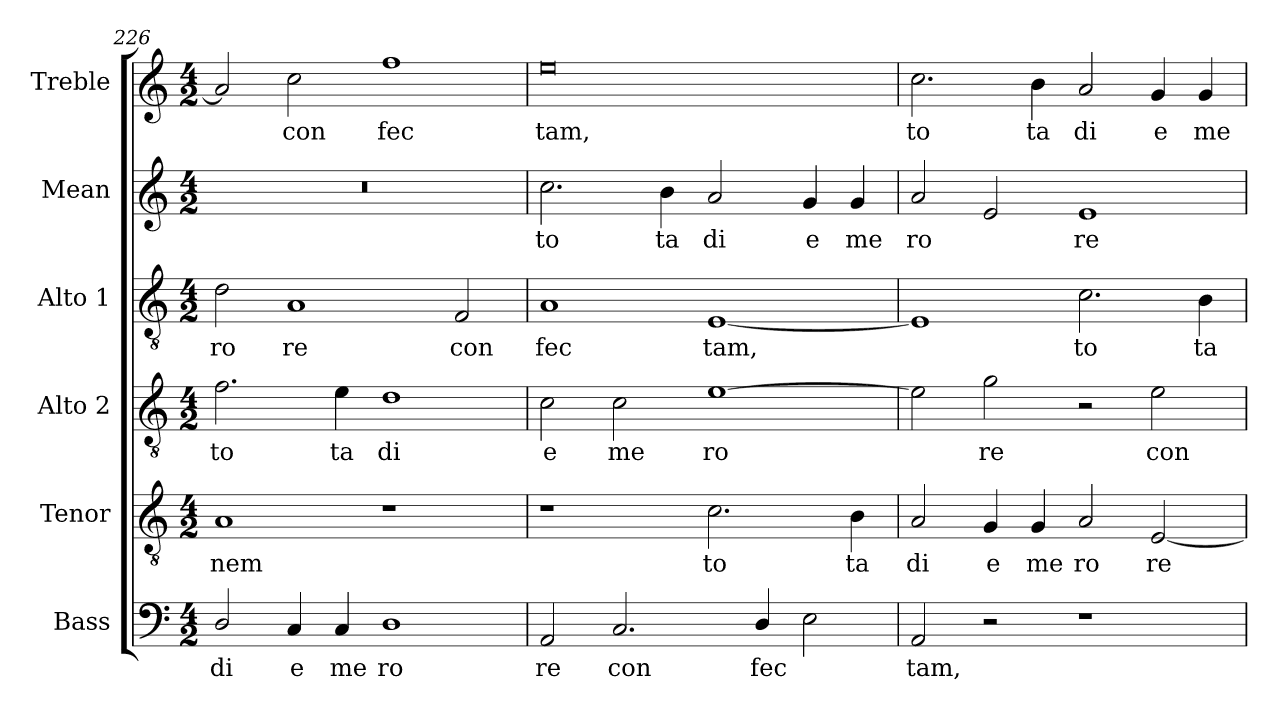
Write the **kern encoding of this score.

**kern	**text	**kern	**text	**kern	**text	**kern	**text	**kern	**text	**kern	**text
*part6	*part6	*part5	*part5	*part4	*part4	*part3	*part3	*part2	*part2	*part1	*part1
*staff6	*staff6	*staff5	*staff5	*staff4	*staff4	*staff3	*staff3	*staff2	*staff2	*staff1	*staff1
*I"Bass	*	*I"Tenor	*	*I"Alto 2	*	*I"Alto 1	*	*I"Mean	*	*I"Treble	*
*I'B.	*	*I'T.	*	*I'A2.	*	*I'A1	*	*I'M.	*	*I'Tr.	*
*clefF4	*	*clefGv2	*	*clefGv2	*	*clefGv2	*	*clefG2	*	*clefG2	*
*	*	*ITrd7c12	*	*ITrd7c12	*	*ITrd7c12	*	*	*	*	*
*k[]	*	*k[]	*	*k[]	*	*k[]	*	*k[]	*	*k[]	*
*C:	*	*C:	*	*C:	*	*C:	*	*C:	*	*C:	*
*M4/2	*	*M4/2	*	*M4/2	*	*M4/2	*	*M4/2	*	*M4/2	*
=226	=226	=226	=226	=226	=226	=226	=226	=226	=226	=226	=226
!	!LO:LY:b:color=#000000	!	!	!	!	!	!	!	!	!	!
!	!	!	!LO:LY:b:color=#000000	!	!	!	!	!	!	!	!
!	!	!	!	!	!LO:LY:b:color=#000000	!	!	!	!	!	!
!	!	!	!	!	!	!	!LO:LY:b:color=#000000	!LO:N:vis=1	!	!	!
2Di/	di	1AAi	nem	2.Fi\	to	2Di\	ro	0r	.	2ai/]	.
!	!LO:LY:b:color=#000000	!	!	!	!	!	!	!	!	!	!
!	!	!	!	!	!	!	!LO:LY:b:color=#000000	!	!	!	!
!	!	!	!	!	!	!	!	!	!	!	!LO:LY:b:color=#000000
4Ci/	e	.	.	.	.	1AAi	re	.	.	2cci\	con
!	!LO:LY:b:color=#000000	!	!	!	!	!	!	!	!	!	!
!	!	!	!	!	!LO:LY:b:color=#000000	!	!	!	!	!	!
4Ci/	me	.	.	4Ei\	ta	.	.	.	.	.	.
!	!LO:LY:b:color=#000000	!	!	!	!	!	!	!	!	!	!
!	!	!	!	!	!LO:LY:b:color=#000000	!	!	!	!	!	!
!	!	!	!	!	!	!	!	!	!	!	!LO:LY:b:color=#000000
1Di	ro	1r	.	1Di	di	.	.	.	.	1ffi	fec
!	!	!	!	!	!	!	!LO:LY:b:color=#000000	!	!	!	!
.	.	.	.	.	.	2FFi/	con	.	.	.	.
!!LO:LB:g=z
=227	=227	=227	=227	=227	=227	=227	=227	=227	=227	=227	=227
!	!LO:LY:b:color=#000000	!	!	!	!	!	!	!	!	!	!
!	!	!	!	!	!LO:LY:b:color=#000000	!	!	!	!	!	!
!	!	!	!	!	!	!	!LO:LY:b:color=#000000	!	!	!	!
!	!	!	!	!	!	!	!	!	!LO:LY:b:color=#000000	!	!
!	!	!	!	!	!	!	!	!	!	!	!LO:LY:b:color=#000000
2AAi/	re	1r	.	2Ci\	e	1AAi	fec	2.cci\	to	0eei	tam,
!	!LO:LY:b:color=#000000	!	!	!	!	!	!	!	!	!	!
!	!	!	!	!	!LO:LY:b:color=#000000	!	!	!	!	!	!
2.Ci/	con	.	.	2Ci\	me	.	.	.	.	.	.
!	!	!	!	!	!	!	!	!	!LO:LY:b:color=#000000	!	!
.	.	.	.	.	.	.	.	4bi\	ta	.	.
!	!	!	!LO:LY:b:color=#000000	!	!	!	!	!	!	!	!
!	!	!	!	!	!LO:LY:b:color=#000000	!	!	!	!	!	!
!	!	!	!	!	!	!	!LO:LY:b:color=#000000	!	!	!	!
!	!	!	!	!	!	!	!	!	!LO:LY:b:color=#000000	!	!
.	.	2.Ci\	to	[>1Ei	ro	[<1EEi	tam,	2ai/	di	.	.
!	!LO:LY:b:color=#000000	!	!	!	!	!	!	!	!	!	!
4Di/	fec	.	.	.	.	.	.	.	.	.	.
!	!	!	!	!	!	!	!	!	!LO:LY:b:color=#000000	!	!
2Ei\	.	.	.	.	.	.	.	4gi/	e	.	.
!	!	!	!LO:LY:b:color=#000000	!	!	!	!	!	!	!	!
!	!	!	!	!	!	!	!	!	!LO:LY:b:color=#000000	!	!
.	.	4BBi\	ta	.	.	.	.	4gi/	me	.	.
=228	=228	=228	=228	=228	=228	=228	=228	=228	=228	=228	=228
!	!LO:LY:b:color=#000000	!	!	!	!	!	!	!	!	!	!
!	!	!	!LO:LY:b:color=#000000	!	!	!	!	!	!	!	!
!	!	!	!	!	!	!	!	!	!LO:LY:b:color=#000000	!	!
!	!	!	!	!	!	!	!	!	!	!	!LO:LY:b:color=#000000
2AAi/	tam,	2AAi/	di	2Ei\]	.	1EEi]	.	2ai/	ro	2.cci\	to
!	!	!	!LO:LY:b:color=#000000	!	!	!	!	!	!	!	!
!	!	!	!	!	!LO:LY:b:color=#000000	!	!	!	!	!	!
2r	.	4GGi/	e	2Gi\	re	.	.	2ei/	.	.	.
!	!	!	!LO:LY:b:color=#000000	!	!	!	!	!	!	!	!
!	!	!	!	!	!	!	!	!	!	!	!LO:LY:b:color=#000000
.	.	4GGi/	me	.	.	.	.	.	.	4bi\	ta
!	!	!	!LO:LY:b:color=#000000	!	!	!	!	!	!	!	!
!	!	!	!	!	!	!	!LO:LY:b:color=#000000	!	!	!	!
!	!	!	!	!	!	!	!	!	!LO:LY:b:color=#000000	!	!
!	!	!	!	!	!	!	!	!	!	!	!LO:LY:b:color=#000000
1r	.	2AAi/	ro	2r	.	2.Ci\	to	1ei	re	2ai/	di
!	!	!	!LO:LY:b:color=#000000	!	!	!	!	!	!	!	!
!	!	!	!	!	!LO:LY:b:color=#000000	!	!	!	!	!	!
!	!	!	!	!	!	!	!	!	!	!	!LO:LY:b:color=#000000
.	.	[<2EEi/	re	2Ei\	con	.	.	.	.	4gi/	e
!	!	!	!	!	!	!	!LO:LY:b:color=#000000	!	!	!	!
!	!	!	!	!	!	!	!	!	!	!	!LO:LY:b:color=#000000
.	.	.	.	.	.	4BBi\	ta	.	.	4gi/	me
=	=	=	=	=	=	=	=	=	=	=	=
*-	*-	*-	*-	*-	*-	*-	*-	*-	*-	*-	*-
